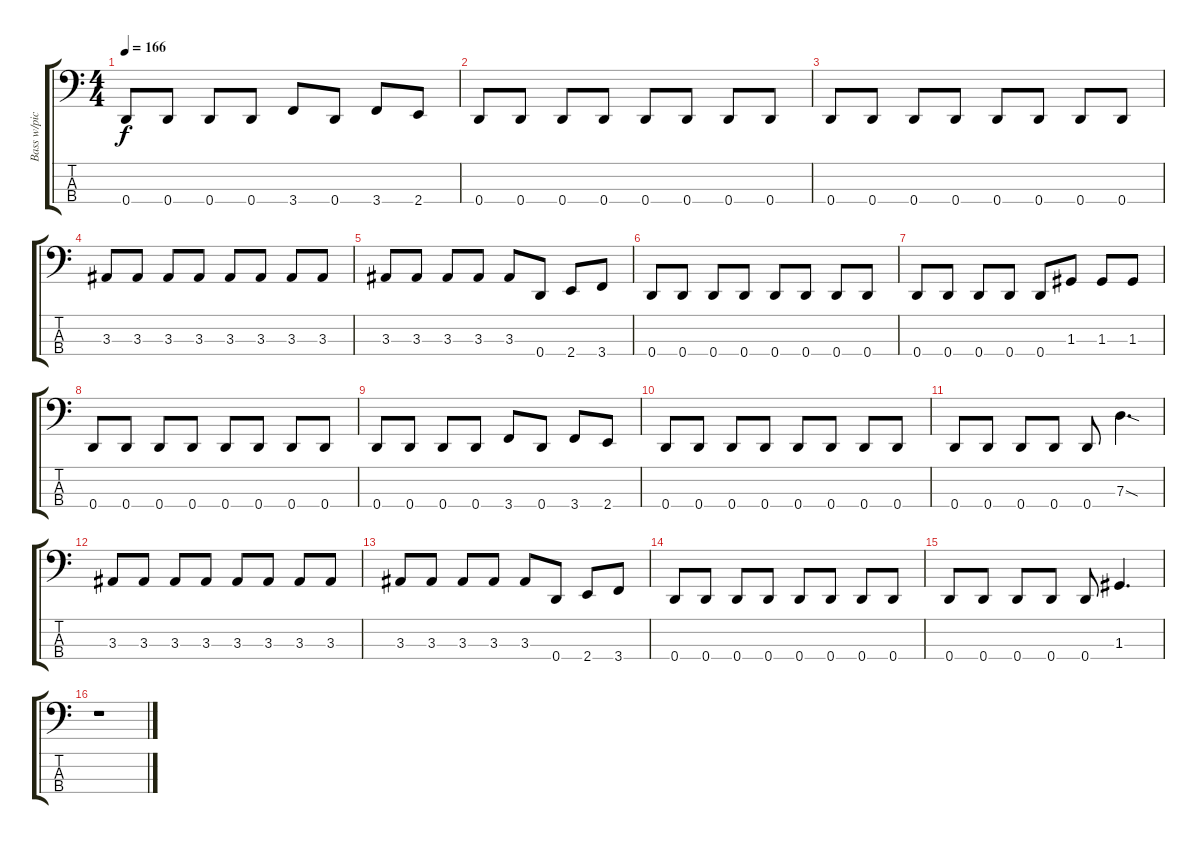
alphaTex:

\track ("Bass w/pick" "Bass w/pic") {instrument electricbasspick}
\staff {score tabs}
\tuning (F2 C2 G1 D1) {hide}
\ts (4 4)
\tempo 166
\clef f4
\ks c
0.4.8{dy f} 0.4.8 0.4.8 0.4.8 3.4.8 0.4.8 3.4.8 2.4.8 |
0.4.8 0.4.8 0.4.8 0.4.8 0.4.8 0.4.8 0.4.8 0.4.8 |
0.4.8 0.4.8 0.4.8 0.4.8 0.4.8 0.4.8 0.4.8 0.4.8 |
3.3.8 3.3.8 3.3.8 3.3.8 3.3.8 3.3.8 3.3.8 3.3.8 |
3.3.8 3.3.8 3.3.8 3.3.8 3.3.8 0.4.8 2.4.8 3.4.8 |
0.4.8 0.4.8 0.4.8 0.4.8 0.4.8 0.4.8 0.4.8 0.4.8 |
0.4.8 0.4.8 0.4.8 0.4.8 0.4.8 1.3.8 1.3.8 1.3.8 |
0.4.8 0.4.8 0.4.8 0.4.8 0.4.8 0.4.8 0.4.8 0.4.8 |
0.4.8 0.4.8 0.4.8 0.4.8 3.4.8 0.4.8 3.4.8 2.4.8 |
0.4.8 0.4.8 0.4.8 0.4.8 0.4.8 0.4.8 0.4.8 0.4.8 |
0.4.8 0.4.8 0.4.8 0.4.8 0.4.8 7.3{sod}.4{d} |
3.3.8 3.3.8 3.3.8 3.3.8 3.3.8 3.3.8 3.3.8 3.3.8 |
3.3.8 3.3.8 3.3.8 3.3.8 3.3.8 0.4.8 2.4.8 3.4.8 |
0.4.8 0.4.8 0.4.8 0.4.8 0.4.8 0.4.8 0.4.8 0.4.8 |
0.4.8 0.4.8 0.4.8 0.4.8 0.4.8 1.3.4{d} |
r.1
